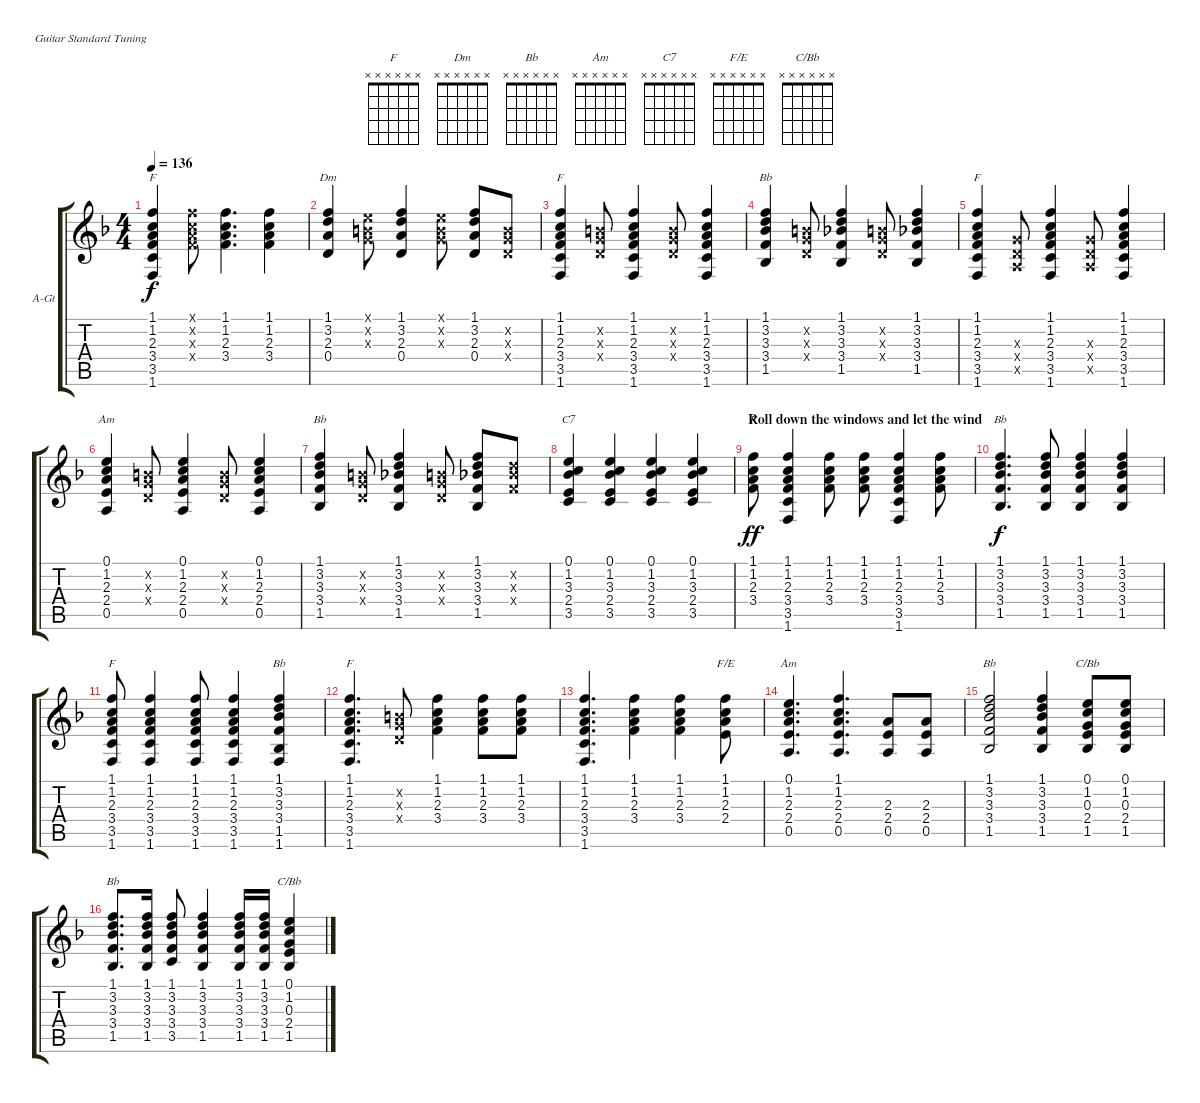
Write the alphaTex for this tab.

\bracketExtendMode groupsimilarinstruments
\firstSystemTrackNameOrientation horizontal
\otherSystemsTrackNameOrientation horizontal
\track ("Acoustic Guitar" "A-Gt") {instrument acousticguitarsteel}
\staff {score tabs}
\tuning (E4 B3 G3 D3 A2 E2)
\chord ("F" x x x x x x)
\chord ("Dm" x x x x x x)
\chord ("Bb" x x x x x x)
\chord ("Am" x x x x x x)
\chord ("C7" x x x x x x)
\chord ("F/E" x x x x x x)
\chord ("C/Bb" x x x x x x)
\ts (4 4)
\tempo 136
\clef g2
\ks f
(1.1 1.2 2.3 3.4 3.5 1.6).4{ch "F" dy f} (1.1{x} 1.2{x} 2.3{x} 3.4{x}).8 (1.1 1.2 2.3 3.4).4{d} (1.1 1.2 2.3 3.4).4 |
(1.1 3.2 2.3 0.4).4{ch "Dm"} (0.1{x} 0.2{x} 0.3{x}).8 (1.1 3.2 2.3 0.4).4 (0.1{x} 0.2{x} 0.3{x}).8 (1.1 3.2 2.3 0.4).8 (0.2{x} 0.3{x} 0.4{x}).8 |
(1.1 1.2 2.3 3.4 3.5 1.6).4{ch "F"} (0.2{x} 0.3{x} 0.4{x}).8 (1.1 1.2 2.3 3.4 3.5 1.6).4 (0.2{x} 0.3{x} 0.4{x}).8 (1.1 1.2 2.3 3.4 3.5 1.6).4 |
(1.1 3.2 3.3 3.4 1.5).4{ch "Bb"} (0.2{x} 0.3{x} 0.4{x}).8 (1.1 3.2 3.3 3.4 1.5).4 (0.2{x} 0.3{x} 0.4{x}).8 (1.1 3.2 3.3 3.4 1.5).4 |
(1.1 1.2 2.3 3.4 3.5 1.6).4{ch "F"} (0.3{x} 0.4{x} 0.5{x}).8 (1.1 1.2 2.3 3.4 3.5 1.6).4 (0.3{x} 0.4{x} 0.5{x}).8 (1.1 1.2 2.3 3.4 3.5 1.6).4 |
(0.1 1.2 2.3 2.4 0.5).4{ch "Am"} (0.2{x} 0.3{x} 0.4{x}).8 (0.1 1.2 2.3 2.4 0.5).4 (0.2{x} 0.3{x} 0.4{x}).8 (0.1 1.2 2.3 2.4 0.5).4 |
(1.1 3.2 3.3 3.4 1.5).4{ch "Bb"} (0.2{x} 0.3{x} 0.4{x}).8 (1.1 3.2 3.3 3.4 1.5).4 (0.2{x} 0.3{x} 0.4{x}).8 (1.1 3.2 3.3 3.4 1.5).8 (3.2{x} 3.3{x} 3.4{x}).8 |
(0.1 1.2 3.3 2.4 3.5).4{ch "C7"} (0.1 1.2 3.3 2.4 3.5).4 (0.1 1.2 3.3 2.4 3.5).4 (0.1 1.2 3.3 2.4 3.5).4 |
\section ("" "Roll down the windows and let the wind")
(1.1 1.2 2.3 3.4).8{ch "F" dy ff} (1.1 1.2 2.3 3.4 3.5 1.6).4 (1.1 1.2 2.3 3.4).8 (1.1 1.2 2.3 3.4).8 (1.1 1.2 2.3 3.4 3.5 1.6).4 (1.1 1.2 2.3 3.4).8 |
(1.1 3.2 3.3 3.4 1.5).4{d ch "Bb" dy f} (1.1 3.2 3.3 3.4 1.5).8 (1.1 3.2 3.3 3.4 1.5).4 (1.1 3.2 3.3 3.4 1.5).4 |
(1.1 1.2 2.3 3.4 3.5 1.6).8{ch "F"} (1.1 1.2 2.3 3.4 3.5 1.6).4 (1.1 1.2 2.3 3.4 3.5 1.6).8 (1.1 1.2 2.3 3.4 3.5 1.6).4 (1.1 3.2 3.3 3.4 1.5 1.6).4{ch "Bb"} |
(1.1 1.2 2.3 3.4 3.5 1.6).4{d ch "F"} (0.2{x} 0.3{x} 0.4{x}).8 (1.1 1.2 2.3 3.4).4 (1.1 1.2 2.3 3.4).8 (1.1 1.2 2.3 3.4).8 |
(1.1 1.2 2.3 3.4 3.5 1.6).4{d} (1.1 1.2 2.3 3.4).4 (1.1 1.2 2.3 3.4).4 (1.1 1.2 2.3 2.4).8{ch "F/E"} |
(0.1 1.2 2.3 2.4 0.5).4{d ch "Am"} (1.1 1.2 2.3 2.4 0.5).4{d} (2.3 2.4 0.5).8 (2.3 2.4 0.5).8 |
(1.1 3.2 3.3 3.4 1.5).2{ch "Bb"} (1.1 3.2 3.3 3.4 1.5).4 (0.1 1.2 0.3 2.4 1.5).8{ch "C/Bb"} (0.1 1.2 0.3 2.4 1.5).8 |
(1.1 3.2 3.3 3.4 1.5).8{d ch "Bb"} (1.1 3.2 3.3 3.4 1.5).16 (1.1 3.2 3.3 3.4 3.5).8 (1.1 3.2 3.3 3.4 1.5).4 (1.1 3.2 3.3 3.4 1.5).16 (1.1 3.2 3.3 3.4 1.5).16 (0.1 1.2 0.3 2.4 1.5).4{ch "C/Bb"}
